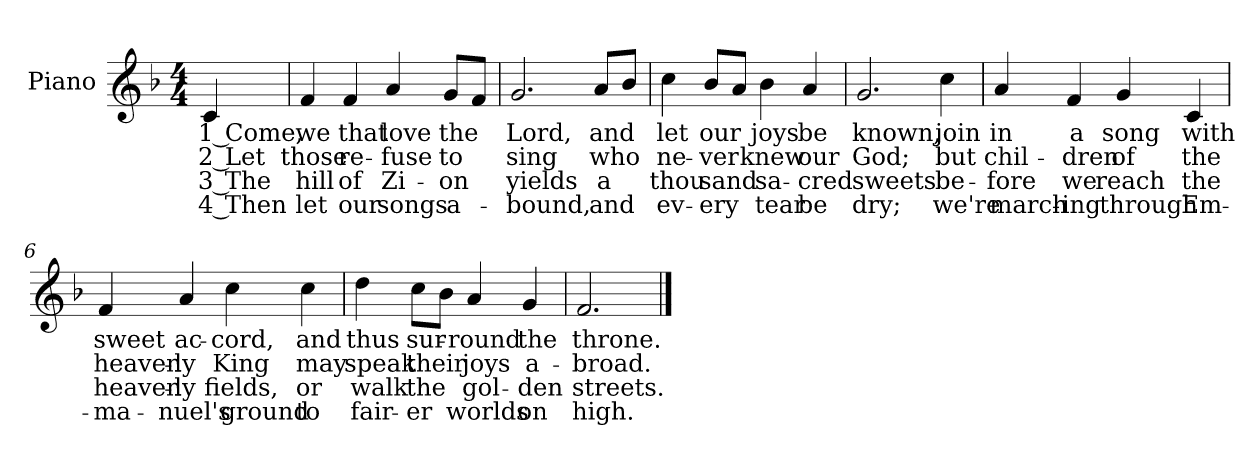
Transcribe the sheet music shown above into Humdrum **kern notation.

**kern	**text	**text	**text	**text
*part1	*part1	*part1	*part1	*part1
*staff1	*staff1	*staff1	*staff1	*staff1
*I"Piano	*	*	*	*
*I'Pno.	*	*	*	*
!!LO:PB:g=z
*clefG2	*	*	*	*
*k[b-]	*	*	*	*
*F:	*	*	*	*
*M4/4	*	*	*	*
=	=	=	=	=
!	!LO:LY:b:color=#000000	!LO:LY:b:color=#000000	!LO:LY:b:color=#000000	!LO:LY:b:color=#000000
4ci/	1 Come,	2 Let	3 The	4 Then
=1	=1	=1	=1	=1
!	!LO:LY:b:color=#000000	!LO:LY:b:color=#000000	!LO:LY:b:color=#000000	!LO:LY:b:color=#000000
4fi/	we	those	hill	let
!	!LO:LY:b:color=#000000	!LO:LY:b:color=#000000	!LO:LY:b:color=#000000	!LO:LY:b:color=#000000
4fi/	that	re-	of	our
!	!LO:LY:b:color=#000000	!LO:LY:b:color=#000000	!LO:LY:b:color=#000000	!LO:LY:b:color=#000000
4ai/	love	-fuse	Zi-	-songs
!	!LO:LY:b:color=#000000	!LO:LY:b:color=#000000	!LO:LY:b:color=#000000	!LO:LY:b:color=#000000
8gi/L	the	to	on	a-
8fi/J	.	.	.	.
=2	=2	=2	=2	=2
!	!LO:LY:b:color=#000000	!LO:LY:b:color=#000000	!LO:LY:b:color=#000000	!LO:LY:b:color=#000000
2.gi/	Lord,	sing	-yields	bound,
!	!LO:LY:b:color=#000000	!LO:LY:b:color=#000000	!LO:LY:b:color=#000000	!LO:LY:b:color=#000000
8ai/L	and	who	a	and
8b-i/J	.	.	.	.
=3	=3	=3	=3	=3
!	!LO:LY:b:color=#000000	!LO:LY:b:color=#000000	!LO:LY:b:color=#000000	!LO:LY:b:color=#000000
4cci\	let	ne-	thou	ev-
!	!LO:LY:b:color=#000000	!LO:LY:b:color=#000000	!LO:LY:b:color=#000000	!LO:LY:b:color=#000000
8b-i/L	our	-ver	-sand	ery
8ai/J	.	.	.	.
!	!LO:LY:b:color=#000000	!LO:LY:b:color=#000000	!LO:LY:b:color=#000000	!LO:LY:b:color=#000000
4b-i\	joys	knew	sa-	-tear
!	!LO:LY:b:color=#000000	!LO:LY:b:color=#000000	!LO:LY:b:color=#000000	!LO:LY:b:color=#000000
4ai/	be	our	cred	be
!!LO:LB:g=z
=4	=4	=4	=4	=4
!	!LO:LY:b:color=#000000	!LO:LY:b:color=#000000	!LO:LY:b:color=#000000	!LO:LY:b:color=#000000
2.gi/	known,	God;	sweets	dry;
!	!LO:LY:b:color=#000000	!LO:LY:b:color=#000000	!LO:LY:b:color=#000000	!LO:LY:b:color=#000000
4cci\	join	but	be-	-we're
=5	=5	=5	=5	=5
!	!LO:LY:b:color=#000000	!LO:LY:b:color=#000000	!LO:LY:b:color=#000000	!LO:LY:b:color=#000000
4ai/	in	chil-	fore	march-
!	!LO:LY:b:color=#000000	!LO:LY:b:color=#000000	!LO:LY:b:color=#000000	!LO:LY:b:color=#000000
4fi/	a	-dren	-we	ing
!	!LO:LY:b:color=#000000	!LO:LY:b:color=#000000	!LO:LY:b:color=#000000	!LO:LY:b:color=#000000
4gi/	song	of	reach	through
!	!LO:LY:b:color=#000000	!LO:LY:b:color=#000000	!LO:LY:b:color=#000000	!LO:LY:b:color=#000000
4ci/	with	the	the	Em-
!!LO:LB:g=z
=6	=6	=6	=6	=6
!	!LO:LY:b:color=#000000	!LO:LY:b:color=#000000	!LO:LY:b:color=#000000	!LO:LY:b:color=#000000
4fi/	sweet	heaven-	-heaven-	-ma-
!	!LO:LY:b:color=#000000	!LO:LY:b:color=#000000	!LO:LY:b:color=#000000	!LO:LY:b:color=#000000
4ai/	ac-	-ly	-ly	nuel's
!	!LO:LY:b:color=#000000	!LO:LY:b:color=#000000	!LO:LY:b:color=#000000	!LO:LY:b:color=#000000
4cci\	-cord,	King	fields,	ground
!	!LO:LY:b:color=#000000	!LO:LY:b:color=#000000	!LO:LY:b:color=#000000	!LO:LY:b:color=#000000
4cci\	and	may	or	to
=7	=7	=7	=7	=7
!	!LO:LY:b:color=#000000	!LO:LY:b:color=#000000	!LO:LY:b:color=#000000	!LO:LY:b:color=#000000
4ddi\	thus	speak	walk	fair-
!	!LO:LY:b:color=#000000	!LO:LY:b:color=#000000	!LO:LY:b:color=#000000	!LO:LY:b:color=#000000
8cci\L	sur-	their	-the	er
8b-i\J	.	.	.	.
!	!LO:LY:b:color=#000000	!LO:LY:b:color=#000000	!LO:LY:b:color=#000000	!LO:LY:b:color=#000000
4ai/	-round	joys	gol-	-worlds
!	!LO:LY:b:color=#000000	!LO:LY:b:color=#000000	!LO:LY:b:color=#000000	!LO:LY:b:color=#000000
4gi/	the	a-	den	on
=8	=8	=8	=8	=8
!	!LO:LY:b:color=#000000	!LO:LY:b:color=#000000	!LO:LY:b:color=#000000	!LO:LY:b:color=#000000
2.fi/	throne.	-broad.	streets.	high.
==	==	==	==	==
*-	*-	*-	*-	*-
